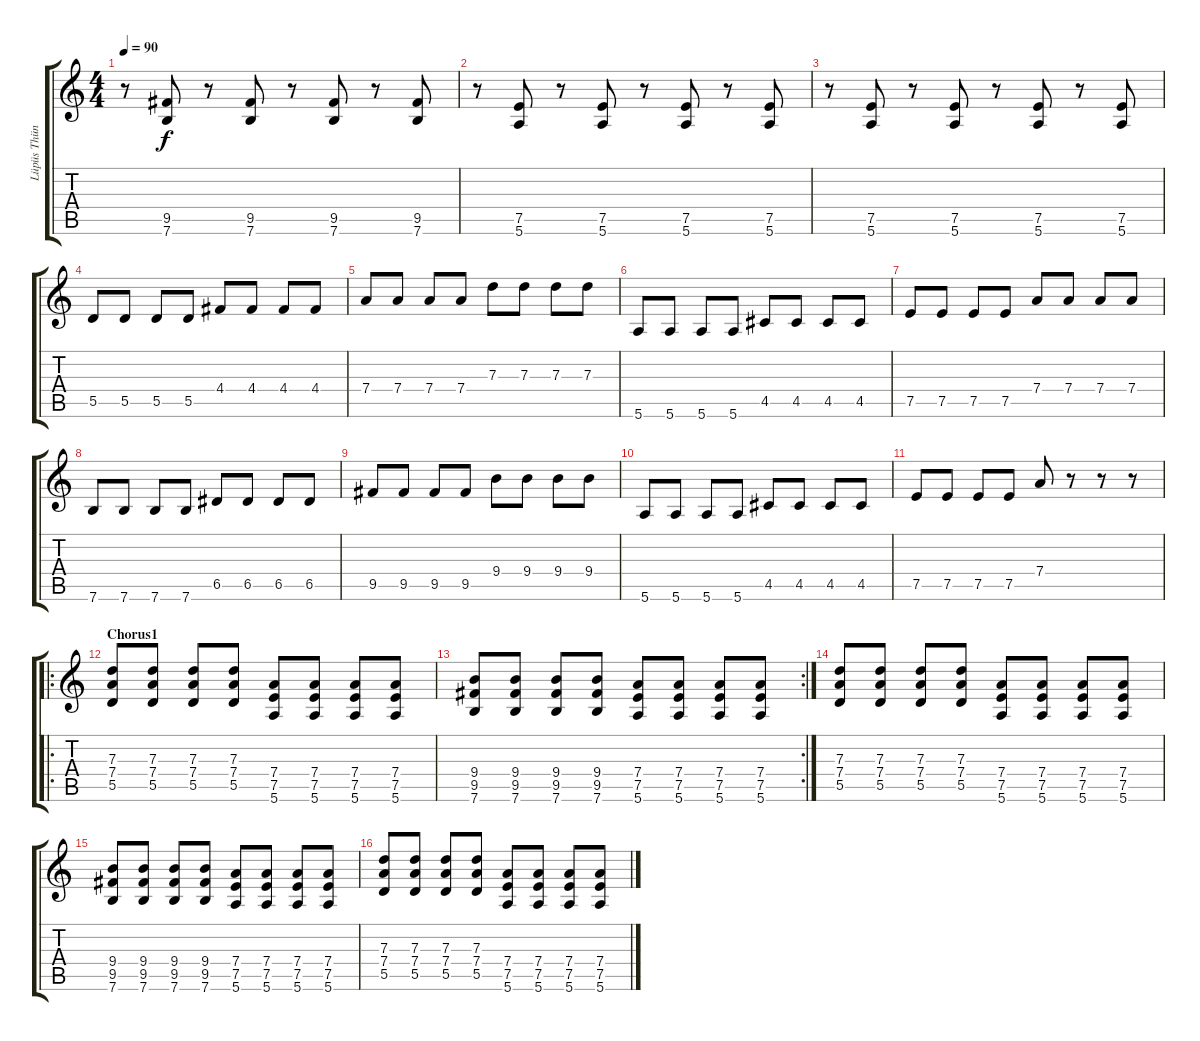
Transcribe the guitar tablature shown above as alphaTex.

\track ("Lüpüs Thünder" "Lüpüs Thün") {instrument electricguitarclean}
\staff {score tabs}
\tuning (E4 B3 G3 D3 A2 E2) {hide}
\ts (4 4)
\tempo 90
\clef g2
\ks c
r.8{dy f} (9.5 7.6).8 r.8 (9.5 7.6).8 r.8 (9.5 7.6).8 r.8 (9.5 7.6).8 |
r.8 (7.5 5.6).8 r.8 (7.5 5.6).8 r.8 (7.5 5.6).8 r.8 (7.5 5.6).8 |
r.8 (7.5 5.6).8 r.8 (7.5 5.6).8 r.8 (7.5 5.6).8 r.8 (7.5 5.6).8 |
5.5.8 5.5.8 5.5.8 5.5.8 4.4.8 4.4.8 4.4.8 4.4.8 |
7.4.8 7.4.8 7.4.8 7.4.8 7.3.8 7.3.8 7.3.8 7.3.8 |
5.6.8 5.6.8 5.6.8 5.6.8 4.5.8 4.5.8 4.5.8 4.5.8 |
7.5.8 7.5.8 7.5.8 7.5.8 7.4.8 7.4.8 7.4.8 7.4.8 |
7.6.8 7.6.8 7.6.8 7.6.8 6.5.8 6.5.8 6.5.8 6.5.8 |
9.5.8 9.5.8 9.5.8 9.5.8 9.4.8 9.4.8 9.4.8 9.4.8 |
5.6.8 5.6.8 5.6.8 5.6.8 4.5.8 4.5.8 4.5.8 4.5.8 |
7.5.8 7.5.8 7.5.8 7.5.8 7.4.8 r.8 r.8 r.8 |
\ro
\section ("" "Chorus1")
(7.3 7.4 5.5).8{instrument distortionguitar} (7.3 7.4 5.5).8 (7.3 7.4 5.5).8 (7.3 7.4 5.5).8 (7.4 7.5 5.6).8 (7.4 7.5 5.6).8 (7.4 7.5 5.6).8 (7.4 7.5 5.6).8 |
\rc 2
(9.4 9.5 7.6).8 (9.4 9.5 7.6).8 (9.4 9.5 7.6).8 (9.4 9.5 7.6).8 (7.4 7.5 5.6).8 (7.4 7.5 5.6).8 (7.4 7.5 5.6).8 (7.4 7.5 5.6).8 |
(7.3 7.4 5.5).8 (7.3 7.4 5.5).8 (7.3 7.4 5.5).8 (7.3 7.4 5.5).8 (7.4 7.5 5.6).8 (7.4 7.5 5.6).8 (7.4 7.5 5.6).8 (7.4 7.5 5.6).8 |
(9.4 9.5 7.6).8 (9.4 9.5 7.6).8 (9.4 9.5 7.6).8 (9.4 9.5 7.6).8 (7.4 7.5 5.6).8 (7.4 7.5 5.6).8 (7.4 7.5 5.6).8 (7.4 7.5 5.6).8 |
(7.3 7.4 5.5).8 (7.3 7.4 5.5).8 (7.3 7.4 5.5).8 (7.3 7.4 5.5).8 (7.4 7.5 5.6).8 (7.4 7.5 5.6).8 (7.4 7.5 5.6).8 (7.4 7.5 5.6).8
